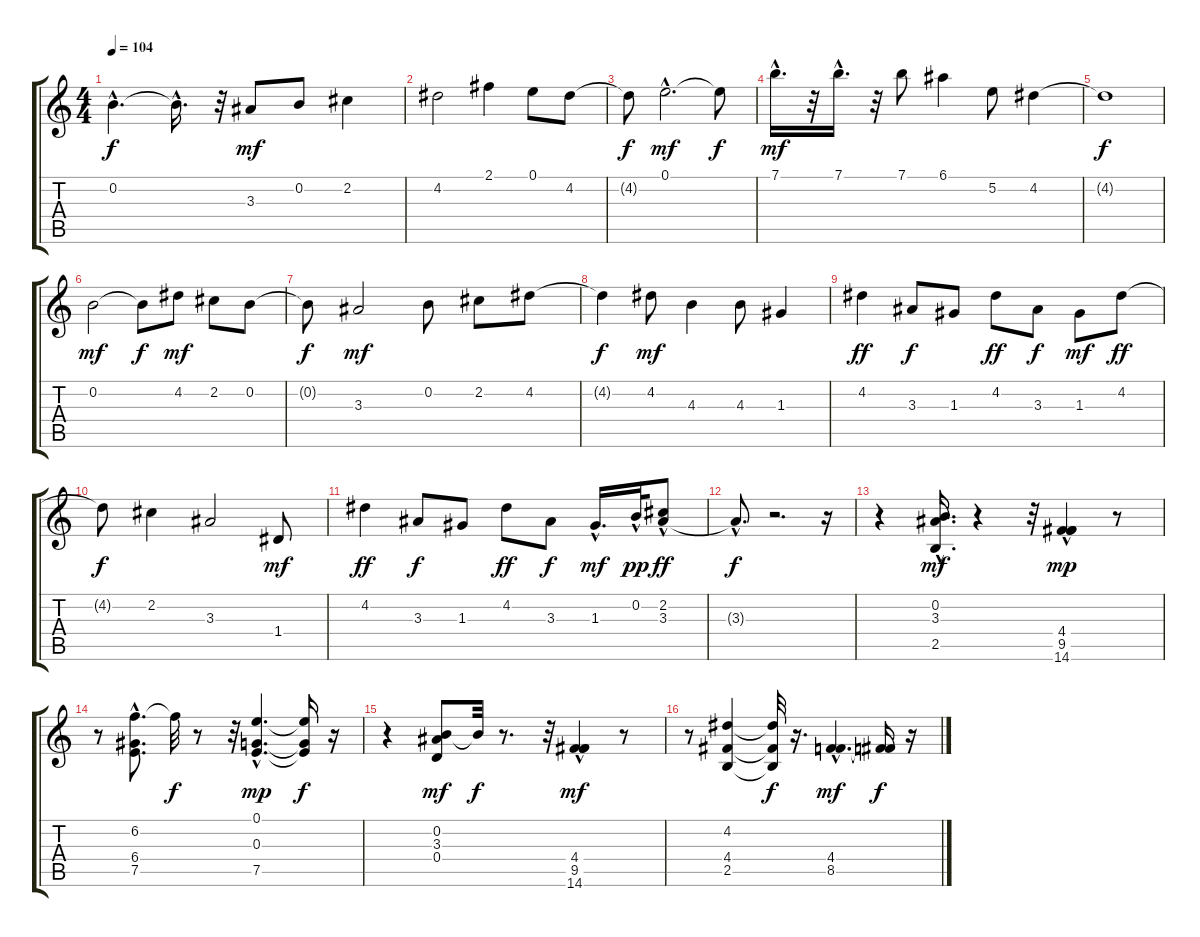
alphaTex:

\track "" {instrument acousticguitarnylon}
\staff {score tabs}
\tuning (E4 B3 G3 D3 A2 E2) {hide}
\ts (4 4)
\tempo 104
\clef g2
\ks c
0.2{hac t}.4{d dy f} 0.2{hac t}.16{d} r.32 3.3.8{dy mf} 0.2.8 2.2.4 |
4.2.2 2.1.4 0.1.8 4.2.8 |
4.2{t}.8{dy f} 0.1{hac}.2{d dy mf} 0.1{t}.8{dy f} |
7.1{hac}.16{d dy mf} r.32 7.1{hac}.16{d} r.32 7.1.8 6.1.4 5.2.8 4.2.4 |
4.2{t}.1{dy f} |
0.2.2{dy mf} 0.2{t}.8{dy f} 4.2.8{dy mf} 2.2.8 0.2.8 |
0.2{t}.8{dy f} 3.3.2{dy mf} 0.2.8 2.2.8 4.2.8 |
4.2{t}.4{dy f} 4.2.8{dy mf} 4.3.4 4.3.8 1.3.4 |
4.2.4{dy ff} 3.3.8{dy f} 1.3.8 4.2.8{dy ff} 3.3.8{dy f} 1.3.8{dy mf} 4.2.8{dy ff} |
4.2{t}.8{dy f} 2.2.4 3.3.2 1.4.8{dy mf} |
4.2.4{dy ff} 3.3.8{dy f} 1.3.8 4.2.8{dy ff} 3.3.8{dy f} 1.3{hac}.16{d dy mf} 0.2{hac}.32{dy pp} (2.2{hac} 3.3).8{dy ff} |
3.3{hac t}.8{d dy f} r.2{d} r.16 |
r.4 (0.2{hac} 3.3{hac} 2.5{hac}).16{d dy mf} r.4 r.32 (4.4{hac} 9.5 14.6).4{dy mp} r.8 |
r.8 (6.2{hac} 6.4{hac} 7.5{hac}).8{d} 6.2{t}.32{dy f} r.8 r.32 (0.1{hac} 0.3{hac} 7.5{hac}).4{d dy mp} (0.1{t} 0.3{t} 7.5{t}).16{dy f} r.16 |
r.4 (0.2 3.3 0.4).8{dy mf} 0.2{t}.32{dy f} r.8{d} r.32 (4.4{hac} 9.5 14.6).4{dy mf} r.8 |
r.8 (4.2 4.4 2.5).4 (4.2{t} 4.4{t} 2.5{t}).32{dy f} r.16{d} (4.4{hac} 8.5{hac}).4{d dy mf} (4.4{t} 8.5{t}).16{dy f} r.16
